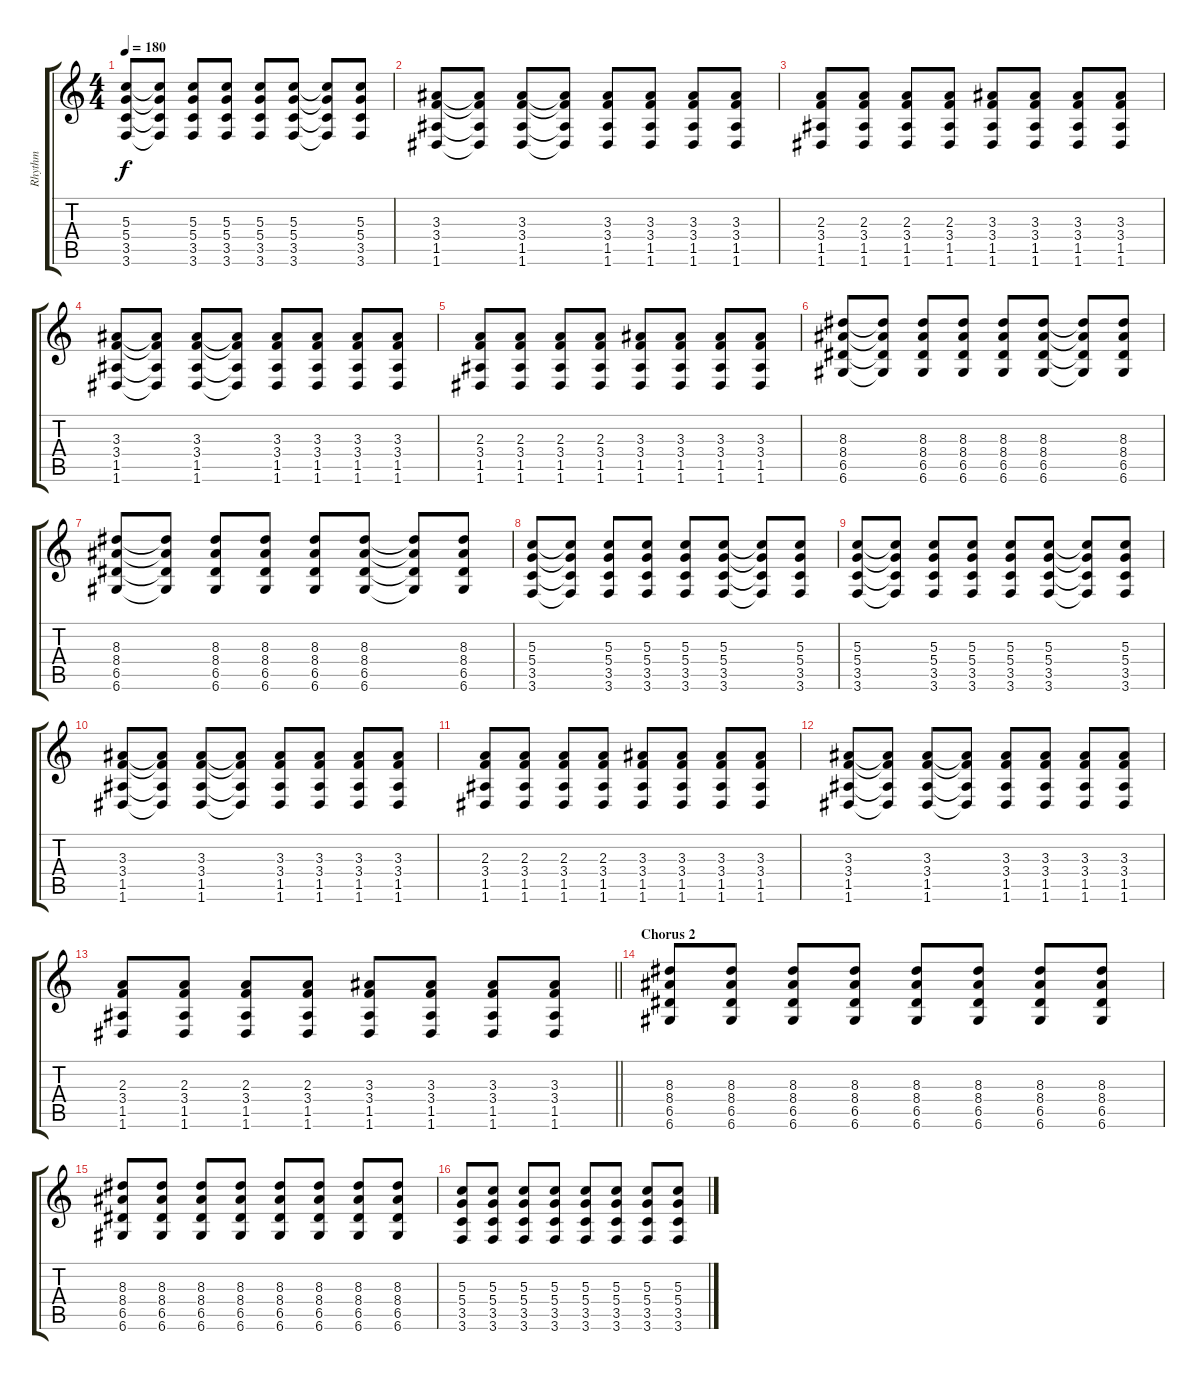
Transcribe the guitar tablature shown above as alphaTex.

\track ("Rhythm" "Rhythm") {instrument distortionguitar}
\staff {score tabs}
\tuning (E4 B3 G3 D3 A2 D2) {hide}
\ts (4 4)
\tempo 180
\clef g2
\ks c
(5.3 5.4 3.5 3.6).8{dy f} (5.3{t} 5.4{t} 3.5{t} 3.6{t}).8 (5.3 5.4 3.5 3.6).8 (5.3 5.4 3.5 3.6).8 (5.3 5.4 3.5 3.6).8 (5.3 5.4 3.5 3.6).8 (5.3{t} 5.4{t} 3.5{t} 3.6{t}).8 (5.3 5.4 3.5 3.6).8 |
(3.3 3.4 1.5 1.6).8 (3.3{t} 3.4{t} 1.5{t} 1.6{t}).8 (3.3 3.4 1.5 1.6).8 (3.3{t} 3.4{t} 1.5{t} 1.6{t}).8 (3.3 3.4 1.5 1.6).8 (3.3 3.4 1.5 1.6).8 (3.3 3.4 1.5 1.6).8 (3.3 3.4 1.5 1.6).8 |
(2.3 3.4 1.5 1.6).8 (2.3 3.4 1.5 1.6).8 (2.3 3.4 1.5 1.6).8 (2.3 3.4 1.5 1.6).8 (3.3 3.4 1.5 1.6).8 (3.3 3.4 1.5 1.6).8 (3.3 3.4 1.5 1.6).8 (3.3 3.4 1.5 1.6).8 |
(3.3 3.4 1.5 1.6).8 (3.3{t} 3.4{t} 1.5{t} 1.6{t}).8 (3.3 3.4 1.5 1.6).8 (3.3{t} 3.4{t} 1.5{t} 1.6{t}).8 (3.3 3.4 1.5 1.6).8 (3.3 3.4 1.5 1.6).8 (3.3 3.4 1.5 1.6).8 (3.3 3.4 1.5 1.6).8 |
(2.3 3.4 1.5 1.6).8 (2.3 3.4 1.5 1.6).8 (2.3 3.4 1.5 1.6).8 (2.3 3.4 1.5 1.6).8 (3.3 3.4 1.5 1.6).8 (3.3 3.4 1.5 1.6).8 (3.3 3.4 1.5 1.6).8 (3.3 3.4 1.5 1.6).8 |
(8.3 8.4 6.5 6.6).8 (8.3{t} 8.4{t} 6.5{t} 6.6{t}).8 (8.3 8.4 6.5 6.6).8 (8.3 8.4 6.5 6.6).8 (8.3 8.4 6.5 6.6).8 (8.3 8.4 6.5 6.6).8 (8.3{t} 8.4{t} 6.5{t} 6.6{t}).8 (8.3 8.4 6.5 6.6).8 |
(8.3 8.4 6.5 6.6).8 (8.3{t} 8.4{t} 6.5{t} 6.6{t}).8 (8.3 8.4 6.5 6.6).8 (8.3 8.4 6.5 6.6).8 (8.3 8.4 6.5 6.6).8 (8.3 8.4 6.5 6.6).8 (8.3{t} 8.4{t} 6.5{t} 6.6{t}).8 (8.3 8.4 6.5 6.6).8 |
(5.3 5.4 3.5 3.6).8 (5.3{t} 5.4{t} 3.5{t} 3.6{t}).8 (5.3 5.4 3.5 3.6).8 (5.3 5.4 3.5 3.6).8 (5.3 5.4 3.5 3.6).8 (5.3 5.4 3.5 3.6).8 (5.3{t} 5.4{t} 3.5{t} 3.6{t}).8 (5.3 5.4 3.5 3.6).8 |
(5.3 5.4 3.5 3.6).8 (5.3{t} 5.4{t} 3.5{t} 3.6{t}).8 (5.3 5.4 3.5 3.6).8 (5.3 5.4 3.5 3.6).8 (5.3 5.4 3.5 3.6).8 (5.3 5.4 3.5 3.6).8 (5.3{t} 5.4{t} 3.5{t} 3.6{t}).8 (5.3 5.4 3.5 3.6).8 |
(3.3 3.4 1.5 1.6).8 (3.3{t} 3.4{t} 1.5{t} 1.6{t}).8 (3.3 3.4 1.5 1.6).8 (3.3{t} 3.4{t} 1.5{t} 1.6{t}).8 (3.3 3.4 1.5 1.6).8 (3.3 3.4 1.5 1.6).8 (3.3 3.4 1.5 1.6).8 (3.3 3.4 1.5 1.6).8 |
(2.3 3.4 1.5 1.6).8 (2.3 3.4 1.5 1.6).8 (2.3 3.4 1.5 1.6).8 (2.3 3.4 1.5 1.6).8 (3.3 3.4 1.5 1.6).8 (3.3 3.4 1.5 1.6).8 (3.3 3.4 1.5 1.6).8 (3.3 3.4 1.5 1.6).8 |
(3.3 3.4 1.5 1.6).8 (3.3{t} 3.4{t} 1.5{t} 1.6{t}).8 (3.3 3.4 1.5 1.6).8 (3.3{t} 3.4{t} 1.5{t} 1.6{t}).8 (3.3 3.4 1.5 1.6).8 (3.3 3.4 1.5 1.6).8 (3.3 3.4 1.5 1.6).8 (3.3 3.4 1.5 1.6).8 |
\barLineRight lightlight
(2.3 3.4 1.5 1.6).8 (2.3 3.4 1.5 1.6).8 (2.3 3.4 1.5 1.6).8 (2.3 3.4 1.5 1.6).8 (3.3 3.4 1.5 1.6).8 (3.3 3.4 1.5 1.6).8 (3.3 3.4 1.5 1.6).8 (3.3 3.4 1.5 1.6).8 |
\section ("" "Chorus 2")
(8.3 8.4 6.5 6.6).8 (8.3 8.4 6.5 6.6).8 (8.3 8.4 6.5 6.6).8 (8.3 8.4 6.5 6.6).8 (8.3 8.4 6.5 6.6).8 (8.3 8.4 6.5 6.6).8 (8.3 8.4 6.5 6.6).8 (8.3 8.4 6.5 6.6).8 |
(8.3 8.4 6.5 6.6).8 (8.3 8.4 6.5 6.6).8 (8.3 8.4 6.5 6.6).8 (8.3 8.4 6.5 6.6).8 (8.3 8.4 6.5 6.6).8 (8.3 8.4 6.5 6.6).8 (8.3 8.4 6.5 6.6).8 (8.3 8.4 6.5 6.6).8 |
(5.3 5.4 3.5 3.6).8 (5.3 5.4 3.5 3.6).8 (5.3 5.4 3.5 3.6).8 (5.3 5.4 3.5 3.6).8 (5.3 5.4 3.5 3.6).8 (5.3 5.4 3.5 3.6).8 (5.3 5.4 3.5 3.6).8 (5.3 5.4 3.5 3.6).8
